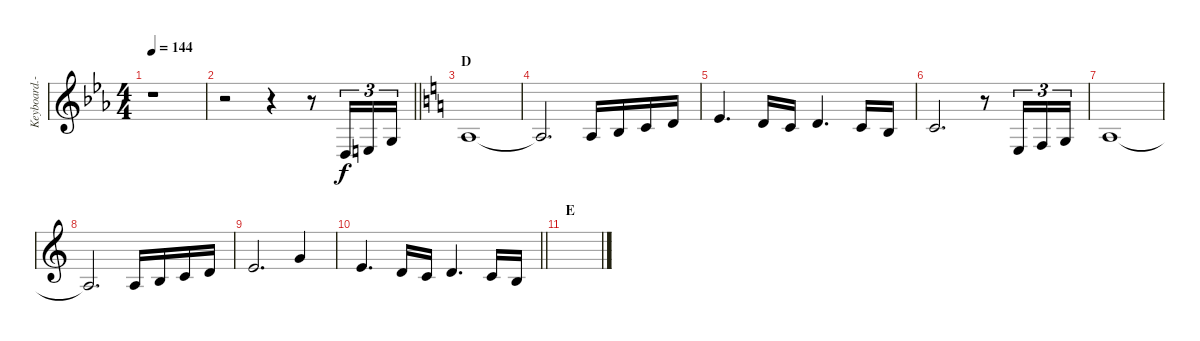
\track ("Keyboard.-I" "Keyboard.-") {instrument synthbrass1}
\staff {score}
\tuning (E4 B3 G3 D3 A2 E2 B1) {hide}
\ts (4 4)
\tempo 144
\clef g2
\ks eb
r.1{dy f} |
\barLineRight lightlight
r.2 r.4 r.8 0.4.16{tu (3 2)} 2.4.16{tu (3 2)} 0.3.16{tu (3 2)} |
\section ("" "D")
\ks c
2.3.1 |
2.3{t}.2{d} 2.3.16 0.2.16 1.2.16 3.2.16 |
0.1.4{d} 3.2.16 1.2.16 3.2.4{d} 1.2.16 0.2.16 |
1.2.2{d} r.8 2.4.16{tu (3 2)} 3.4.16{tu (3 2)} 0.3.16{tu (3 2)} |
2.3.1 |
2.3{t}.2{d} 2.3.16 0.2.16 1.2.16 3.2.16 |
0.1.2{d} 3.1.4 |
\barLineRight lightlight
0.1.4{d} 3.2.16 1.2.16 3.2.4{d} 1.2.16 0.2.16 |
\section ("" "E")
